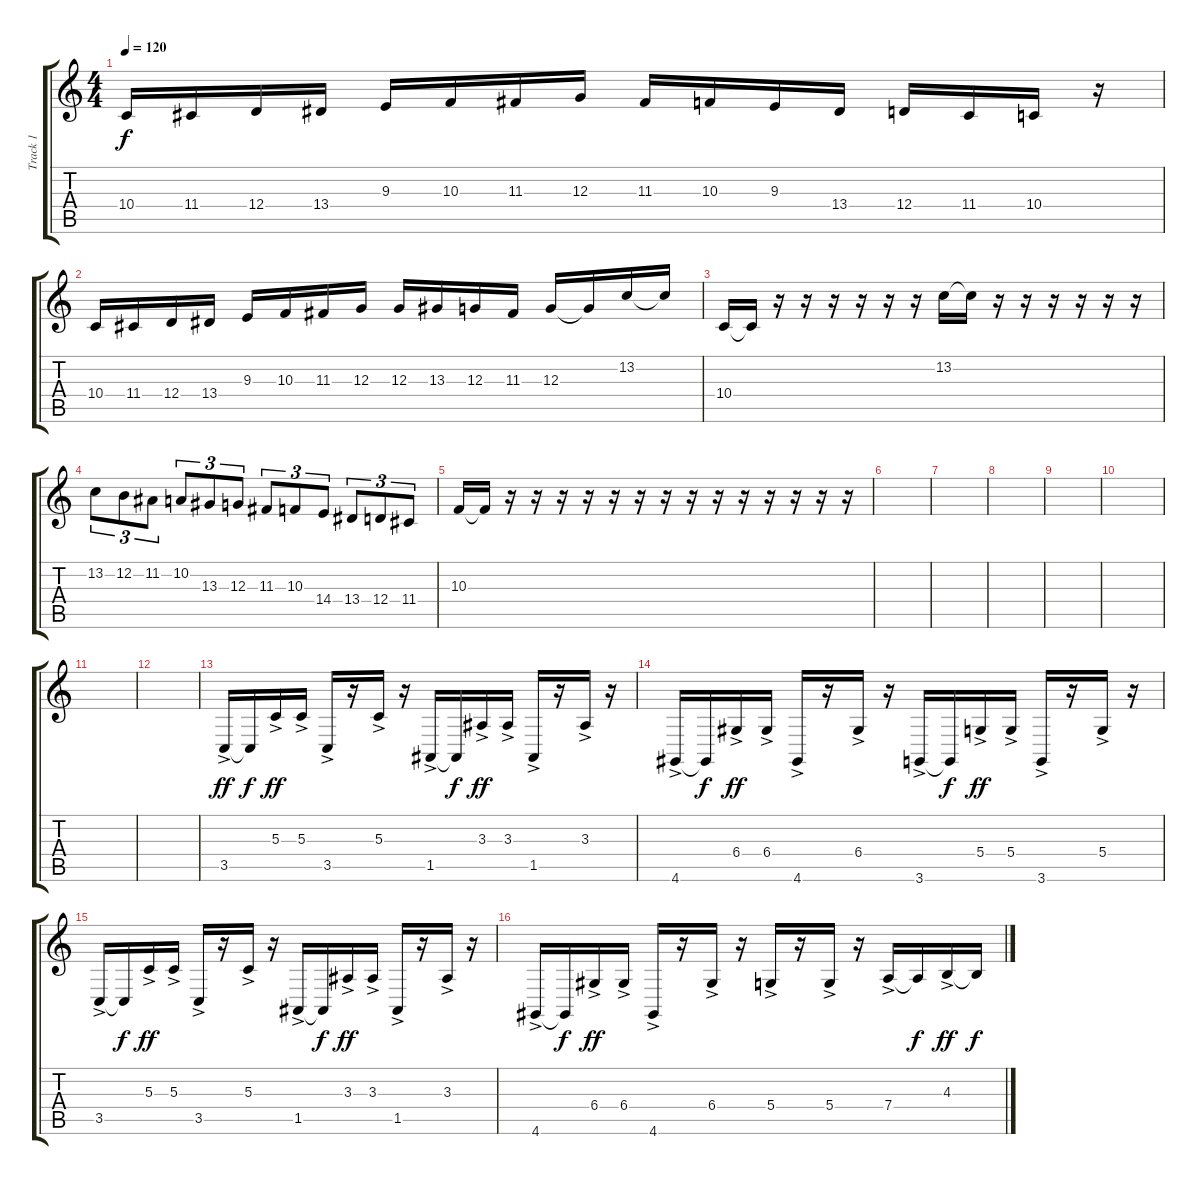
\track ("Track 1" "Track 1") {instrument vibraphone}
\staff {score tabs}
\tuning (E4 B3 G3 D3 A2 E2) {hide}
\ts (4 4)
\tempo 120
\clef g2
\ks c
10.4.16{dy f} 11.4.16 12.4.16 13.4.16 9.3.16 10.3.16 11.3.16 12.3.16 11.3.16 10.3.16 9.3.16 13.4.16 12.4.16 11.4.16 10.4.16 r.16 |
10.4.16 11.4.16 12.4.16 13.4.16 9.3.16 10.3.16 11.3.16 12.3.16 12.3.16 13.3.16 12.3.16 11.3.16 12.3.16 12.3{t}.16 13.2.16 13.2{t}.16 |
10.4.16 10.4{t}.16 r.16 r.16 r.16 r.16 r.16 r.16 13.2.16 13.2{t}.16 r.16 r.16 r.16 r.16 r.16 r.16 |
13.2.8{tu (3 2)} 12.2.8{tu (3 2)} 11.2.8{tu (3 2)} 10.2.8{tu (3 2)} 13.3.8{tu (3 2)} 12.3.8{tu (3 2)} 11.3.8{tu (3 2)} 10.3.8{tu (3 2)} 14.4.8{tu (3 2)} 13.4.8{tu (3 2)} 12.4.8{tu (3 2)} 11.4.8{tu (3 2)} |
10.3.16 10.3{t}.16 r.16 r.16 r.16 r.16 r.16 r.16 r.16 r.16 r.16 r.16 r.16 r.16 r.16 r.16 |
|
|
|
|
|
|
|
3.5{ac}.16{dy ff} 3.5{t}.16{dy f} 5.3{ac}.16{dy ff} 5.3{ac}.16 3.5{ac}.16 r.16 5.3{ac}.16 r.16 1.5{ac}.16 1.5{t}.16{dy f} 3.3{ac}.16{dy ff} 3.3{ac}.16 1.5{ac}.16 r.16 3.3{ac}.16 r.16 |
4.6{ac}.16 4.6{t}.16{dy f} 6.4{ac}.16{dy ff} 6.4{ac}.16 4.6{ac}.16 r.16 6.4{ac}.16 r.16 3.6{ac}.16 3.6{t}.16{dy f} 5.4{ac}.16{dy ff} 5.4{ac}.16 3.6{ac}.16 r.16 5.4{ac}.16 r.16 |
3.5{ac}.16 3.5{t}.16{dy f} 5.3{ac}.16{dy ff} 5.3{ac}.16 3.5{ac}.16 r.16 5.3{ac}.16 r.16 1.5{ac}.16 1.5{t}.16{dy f} 3.3{ac}.16{dy ff} 3.3{ac}.16 1.5{ac}.16 r.16 3.3{ac}.16 r.16 |
4.6{ac}.16 4.6{t}.16{dy f} 6.4{ac}.16{dy ff} 6.4{ac}.16 4.6{ac}.16 r.16 6.4{ac}.16 r.16 5.4{ac}.16 r.16 5.4{ac}.16 r.16 7.4{ac}.16 7.4{t}.16{dy f} 4.3{ac}.16{dy ff} 4.3{t}.16{dy f}
